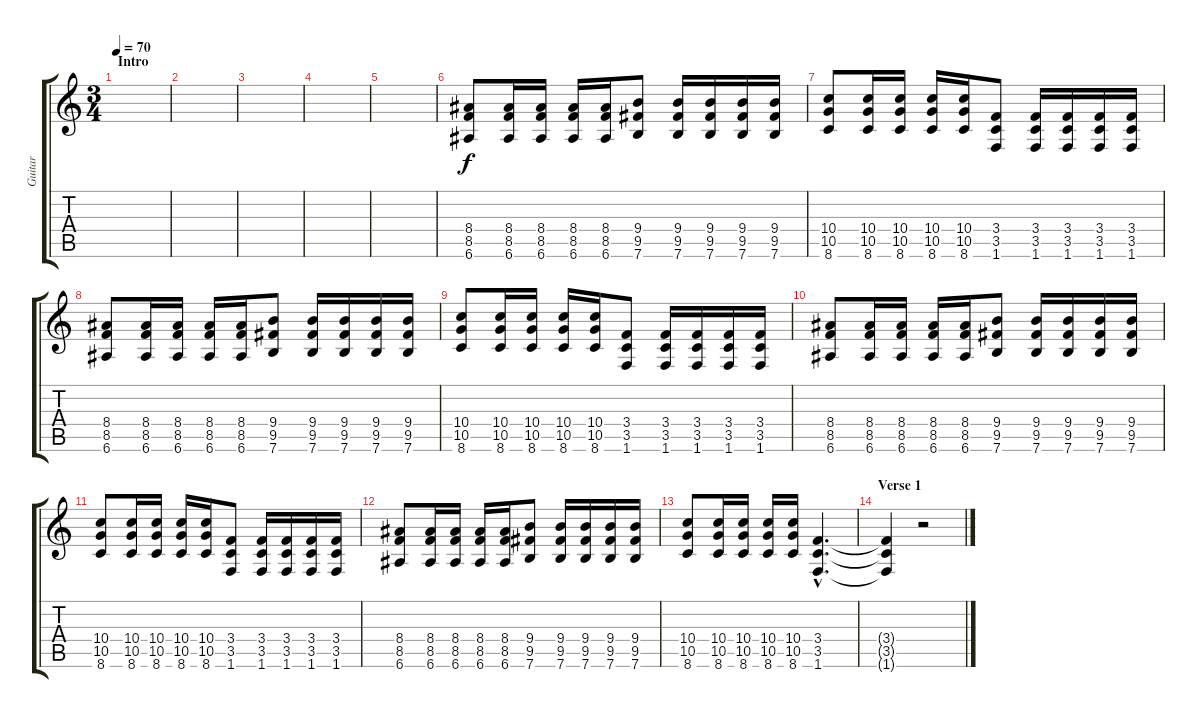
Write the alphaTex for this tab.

\track ("Guitar" "Guitar") {instrument overdrivenguitar}
\staff {score tabs}
\tuning (E4 B3 G3 D3 A2 E2) {hide}
\ts (3 4)
\section ("" "Intro")
\tempo 70
\clef g2
\ks c
|
|
|
|
|
(8.4 8.5 6.6).8 (8.4 8.5 6.6).16 (8.4 8.5 6.6).16 (8.4 8.5 6.6).16 (8.4 8.5 6.6).16 (9.4 9.5 7.6).8 (9.4 9.5 7.6).16 (9.4 9.5 7.6).16 (9.4 9.5 7.6).16 (9.4 9.5 7.6).16 |
(10.4 10.5 8.6).8 (10.4 10.5 8.6).16 (10.4 10.5 8.6).16 (10.4 10.5 8.6).16 (10.4 10.5 8.6).16 (3.4 3.5 1.6).8 (3.4 3.5 1.6).16 (3.4 3.5 1.6).16 (3.4 3.5 1.6).16 (3.4 3.5 1.6).16 |
(8.4 8.5 6.6).8 (8.4 8.5 6.6).16 (8.4 8.5 6.6).16 (8.4 8.5 6.6).16 (8.4 8.5 6.6).16 (9.4 9.5 7.6).8 (9.4 9.5 7.6).16 (9.4 9.5 7.6).16 (9.4 9.5 7.6).16 (9.4 9.5 7.6).16 |
(10.4 10.5 8.6).8 (10.4 10.5 8.6).16 (10.4 10.5 8.6).16 (10.4 10.5 8.6).16 (10.4 10.5 8.6).16 (3.4 3.5 1.6).8 (3.4 3.5 1.6).16 (3.4 3.5 1.6).16 (3.4 3.5 1.6).16 (3.4 3.5 1.6).16 |
(8.4 8.5 6.6).8 (8.4 8.5 6.6).16 (8.4 8.5 6.6).16 (8.4 8.5 6.6).16 (8.4 8.5 6.6).16 (9.4 9.5 7.6).8 (9.4 9.5 7.6).16 (9.4 9.5 7.6).16 (9.4 9.5 7.6).16 (9.4 9.5 7.6).16 |
(10.4 10.5 8.6).8 (10.4 10.5 8.6).16 (10.4 10.5 8.6).16 (10.4 10.5 8.6).16 (10.4 10.5 8.6).16 (3.4 3.5 1.6).8 (3.4 3.5 1.6).16 (3.4 3.5 1.6).16 (3.4 3.5 1.6).16 (3.4 3.5 1.6).16 |
(8.4 8.5 6.6).8 (8.4 8.5 6.6).16 (8.4 8.5 6.6).16 (8.4 8.5 6.6).16 (8.4 8.5 6.6).16 (9.4 9.5 7.6).8 (9.4 9.5 7.6).16 (9.4 9.5 7.6).16 (9.4 9.5 7.6).16 (9.4 9.5 7.6).16 |
(10.4 10.5 8.6).8 (10.4 10.5 8.6).16 (10.4 10.5 8.6).16 (10.4 10.5 8.6).16 (10.4 10.5 8.6).16 (3.4{hac} 3.5{hac} 1.6{hac}).4{d} |
\section ("" "Verse 1")
(3.4{t} 3.5{t} 1.6{t}).4 r.2
